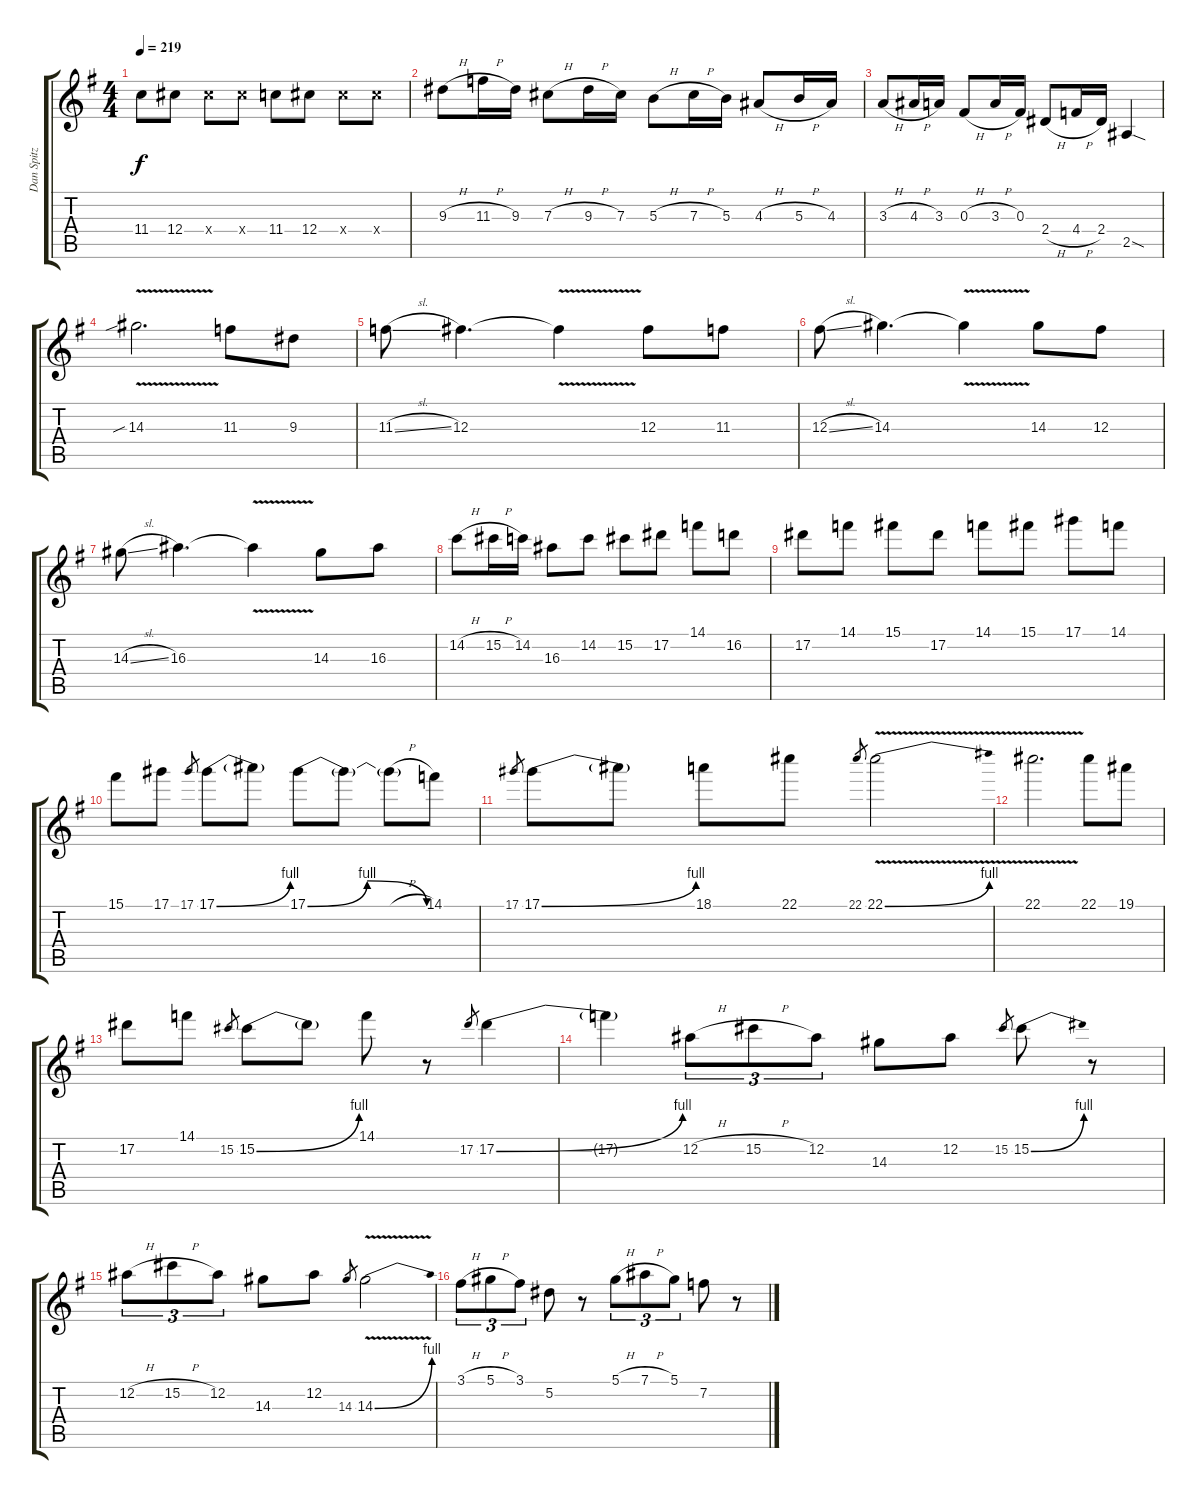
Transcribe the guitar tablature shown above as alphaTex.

\track ("Dan Spitz Lead 2" "Dan Spitz ") {instrument overdrivenguitar}
\staff {score tabs}
\tuning (Eb4 Bb3 Gb3 Db3 Ab2 Eb2) {hide}
\ts (4 4)
\tempo 219
\clef g2
\ks g
11.4.8{dy f} 12.4.8 12.4{x}.8 12.4{x}.8 11.4.8 12.4.8 12.4{x}.8 12.4{x}.8 |
9.3{h}.8 11.3{h}.16 9.3.16 7.3{h}.8 9.3{h}.16 7.3.16 5.3{h}.8 7.3{h}.16 5.3.16 4.3{h}.8 5.3{h}.16 4.3.16 |
3.3{h}.8 4.3{h}.16 3.3.16 0.3{h}.8 3.3{h}.16 0.3.16 2.4{h}.8 4.4{h}.16 2.4.16 2.5{sod}.4 |
14.3{v sib}.2{d} 11.3.8 9.3.8 |
11.3{sl}.8 12.3.4{d} 12.3{v t}.4 12.3.8 11.3.8 |
12.3{sl}.8 14.3.4{d} 14.3{v t}.4 14.3.8 12.3.8 |
14.3{sl}.8 16.3.4{d} 16.3{v t}.4 14.3.8 16.3.8 |
14.2{h}.8 15.2{h}.16 14.2.16 16.3.8 14.2.8 15.2.8 17.2.8 14.1.8 16.2.8 |
17.2.8 14.1.8 15.1.8 17.2.8 14.1.8 15.1.8 17.1.8 14.1.8 |
15.1.8 17.1.8 17.1.8{gr} 17.1{be (bend 0 0 60 4)}.8 17.1{t}.8 17.1{be (bendrelease 0 0 15 4 15 4 60 0)}.8 17.1{t}.8 17.1{h t}.8 14.1.8 |
17.1.8{gr} 17.1{be (bend 0 0 60 4)}.8 17.1{t}.8 18.1.8 22.1.8 22.1.8{gr} 22.1{be (bend 0 0 60 4) v}.2 |
22.1{v}.2{d} 22.1.8 19.1.8 |
17.2.8 14.1.8 15.2.8{gr} 15.2{be (bend 0 0 60 4)}.8 15.2{t}.8 14.1.8 r.8 17.2.8{gr} 17.2{be (bend 0 0 60 4)}.4 |
17.2{t}.4 12.2{h}.8{tu (3 2)} 15.2{h}.8{tu (3 2)} 12.2.8{tu (3 2)} 14.3.8 12.2.8 15.2.8{gr} 15.2{be (bend 0 0 60 4)}.8 r.8 |
12.2{h}.8{tu (3 2)} 15.2{h}.8{tu (3 2)} 12.2.8{tu (3 2)} 14.3.8 12.2.8 14.3.8{gr} 14.3{be (bend 0 0 60 4) v}.2 |
3.1{h}.8{tu (3 2)} 5.1{h}.8{tu (3 2)} 3.1.8{tu (3 2)} 5.2.8 r.8 5.1{h}.8{tu (3 2)} 7.1{h}.8{tu (3 2)} 5.1.8{tu (3 2)} 7.2.8 r.8
